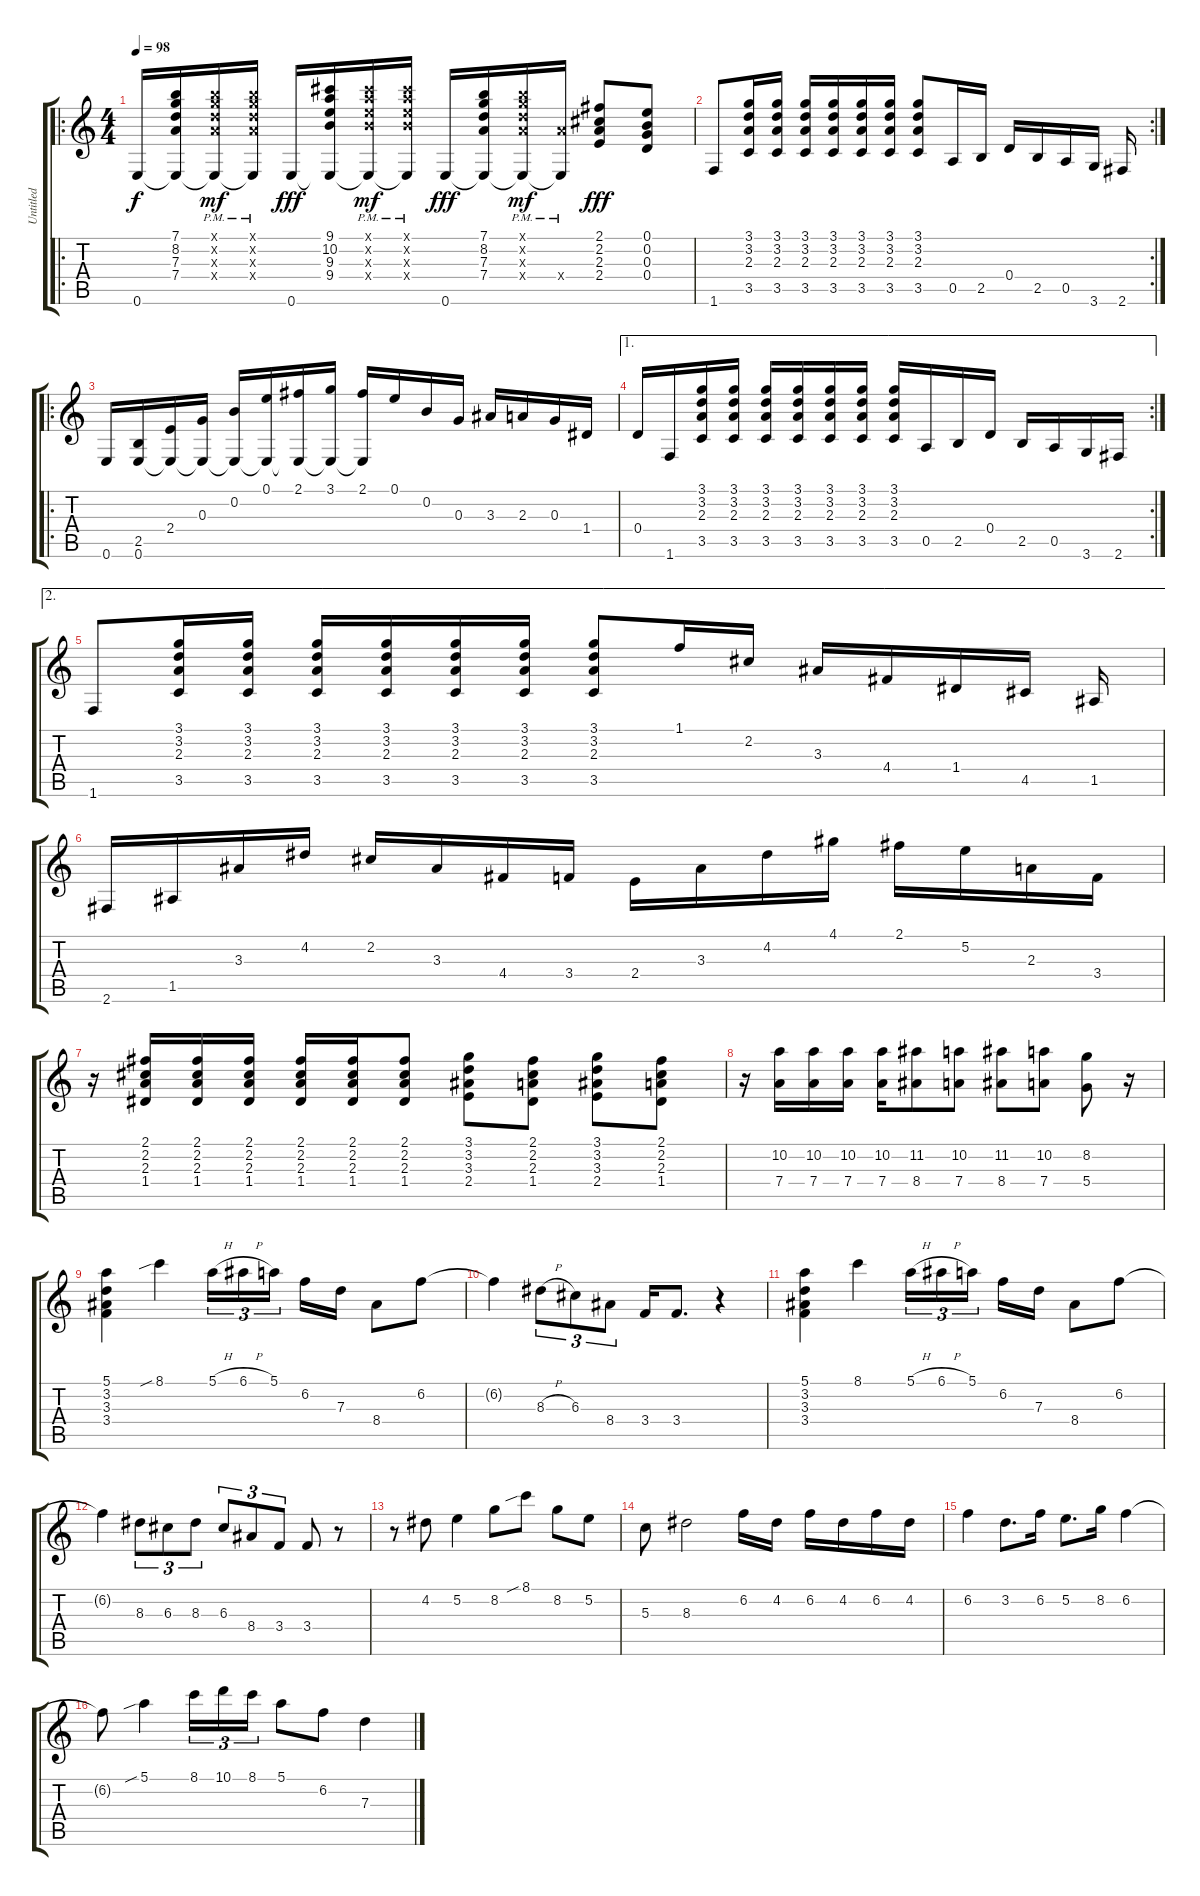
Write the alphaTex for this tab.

\track ("Untitled" "Untitled") {instrument acousticguitarnylon}
\staff {score tabs}
\tuning (E4 B3 G3 D3 A2 E2) {hide}
\ro
\ts (4 4)
\tempo 98
\clef g2
\ks c
0.6.16{dy f instrument acousticguitarnylon} (7.1 8.2 7.3 7.4 0.6{t}).16 (7.1{pm x} 8.2{pm x} 7.3{pm x} 7.4{pm x} 0.6{pm t}).16{dy mf} (7.1{pm x} 8.2{pm x} 7.3{pm x} 7.4{pm x} 0.6{pm t}).16 0.6.16{dy fff} (9.1 10.2 9.3 9.4 0.6{t}).16 (9.1{pm x} 10.2{pm x} 9.3{pm x} 9.4{pm x} 0.6{pm t}).16{dy mf} (9.1{pm x} 10.2{pm x} 9.3{pm x} 9.4{pm x} 0.6{pm t}).16 0.6.16{dy fff} (7.1 8.2 7.3 7.4 0.6{t}).16 (7.1{pm x} 8.2{pm x} 7.3{pm x} 7.4{pm x} 0.6{pm t}).16{dy mf} (7.4{pm x} 0.6{pm t}).16 (2.1 2.2 2.3 2.4).8{dy fff} (0.1 0.2 0.3 0.4).8 |
\rc 2
1.6.8 (3.1 3.2 2.3 3.5).16 (3.1 3.2 2.3 3.5).16 (3.1 3.2 2.3 3.5).16 (3.1 3.2 2.3 3.5).16 (3.1 3.2 2.3 3.5).16 (3.1 3.2 2.3 3.5).16 (3.1 3.2 2.3 3.5).8 0.5.16 2.5.16 0.4.16 2.5.16 0.5.16 3.6.16 2.6.16 |
\ro
0.6.16 (2.5 0.6).16 (2.4 0.6{t}).16 (0.3 0.6{t}).16 (0.2 0.6{t}).16 (0.1 0.6{t}).16 (2.1 0.6{t}).16 (3.1 0.6{t}).16 (2.1 0.6{t}).16 0.1.16 0.2.16 0.3.16 3.3.16 2.3.16 0.3.16 1.4.16 |
\ae 1
\rc 2
0.4.16 1.6.16 (3.1 3.2 2.3 3.5).16 (3.1 3.2 2.3 3.5).16 (3.1 3.2 2.3 3.5).16 (3.1 3.2 2.3 3.5).16 (3.1 3.2 2.3 3.5).16 (3.1 3.2 2.3 3.5).16 (3.1 3.2 2.3 3.5).16 0.5.16 2.5.16 0.4.16 2.5.16 0.5.16 3.6.16 2.6.16 |
\ae 2
1.6.8 (3.1 3.2 2.3 3.5).16 (3.1 3.2 2.3 3.5).16 (3.1 3.2 2.3 3.5).16 (3.1 3.2 2.3 3.5).16 (3.1 3.2 2.3 3.5).16 (3.1 3.2 2.3 3.5).16 (3.1 3.2 2.3 3.5).8 1.1.16 2.2.16 3.3.16 4.4.16 1.4.16 4.5.16 1.5.16 |
2.6.16 1.5.16 3.3.16 4.2.16 2.2.16 3.3.16 4.4.16 3.4.16 2.4.16 3.3.16 4.2.16 4.1.16 2.1.16 5.2.16 2.3.16 3.4.16 |
r.16 (2.1 2.2 2.3 1.4).16 (2.1 2.2 2.3 1.4).16 (2.1 2.2 2.3 1.4).16 (2.1 2.2 2.3 1.4).16 (2.1 2.2 2.3 1.4).16 (2.1 2.2 2.3 1.4).8 (3.1 3.2 3.3 2.4).8 (2.1 2.2 2.3 1.4).8 (3.1 3.2 3.3 2.4).8 (2.1 2.2 2.3 1.4).8 |
r.16 (10.2 7.4).16 (10.2 7.4).16 (10.2 7.4).16 (10.2 7.4).16 (11.2 8.4).8 (10.2 7.4).8 (11.2 8.4).8 (10.2 7.4).8 (8.2 5.4).8 r.16 |
(5.1 3.2 3.3 3.4).4 8.1{sib}.4 5.1{h}.16{tu (3 2)} 6.1{h}.16{tu (3 2)} 5.1.16{tu (3 2) beam splitsecondary} 6.2.16 7.3.16 8.4.8 6.2.8 |
6.2{t}.4 8.3{h}.8{tu (3 2)} 6.3.8{tu (3 2)} 8.4.8{tu (3 2)} 3.4.16 3.4.8{d} r.4 |
(5.1 3.2 3.3 3.4).4 8.1.4 5.1{h}.16{tu (3 2)} 6.1{h}.16{tu (3 2)} 5.1.16{tu (3 2) beam splitsecondary} 6.2.16 7.3.16 8.4.8 6.2.8 |
6.2{t}.4 8.3.8{tu (3 2)} 6.3.8{tu (3 2)} 8.3.8{tu (3 2)} 6.3.8{tu (3 2)} 8.4.8{tu (3 2)} 3.4.8{tu (3 2)} 3.4.8 r.8 |
r.8 4.2.8 5.2.4 8.2.8 8.1{sib}.8 8.2.8 5.2.8 |
5.3.8 8.3.2 6.2.16 4.2.16 6.2.16 4.2.16 6.2.16 4.2.16 |
6.2.4 3.2.8{d} 6.2.16 5.2.8{d} 8.2.16 6.2.4 |
6.2{t}.8 5.1{sib}.4 8.1.16{tu (3 2)} 10.1.16{tu (3 2)} 8.1.16{tu (3 2)} 5.1.8 6.2.8 7.3.4
